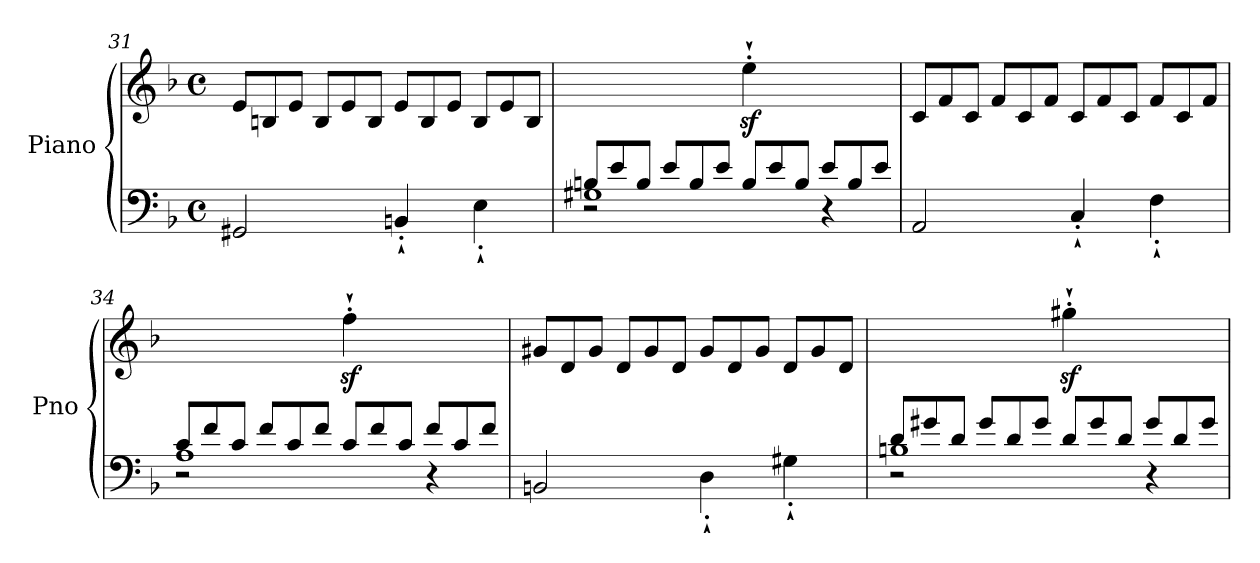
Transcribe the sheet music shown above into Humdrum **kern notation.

**kern	**kern
*part1	*part1
*staff2	*staff1
*I"Piano	*
*I'Pno	*
!!LO:LB:g=z
*clefF4	*clefG2
*k[b-]	*k[b-]
*M4/4	*M4/4
*met(c)	*met(c)
=31	=31
*^	*
*	*	*Xtuplet
1ryy	2GG#X/	12e/L
.	.	12Bn/
.	.	12e/J
.	.	12B/L
.	.	12e/
.	.	12B/J
.	4BBn'`/	12e/L
.	.	12B/
.	.	12e/J
.	4E'`\	12B/L
.	.	12e/
.	.	12B/J
*v	*v	*
=32	=32
*Xtuplet	*
*^	*
*	*^	*
12Bn/L	2r	1G#X	2ryy
12e/	.	.	.
12B/J	.	.	.
12e/L	.	.	.
12B/	.	.	.
12e/J	.	.	.
12B/L	4ryy	.	4eez>'`\
12e/	.	.	.
12B/J	.	.	.
12e/L	4r	.	4ryy
12B/	.	.	.
12e/J	.	.	.
*	*v	*v	*
=33	=33	=33
1ryy	2AA/	12c/L
.	.	12f/
.	.	12c/J
.	.	12f/L
.	.	12c/
.	.	12f/J
.	4C'`/	12c/L
.	.	12f/
.	.	12c/J
.	4F'`\	12f/L
.	.	12c/
.	.	12f/J
!!LO:LB:g=z
=34	=34	=34
*	*^	*
12c/L	2r	1A	2ryy
12f/	.	.	.
12c/J	.	.	.
12f/L	.	.	.
12c/	.	.	.
12f/J	.	.	.
12c/L	4ryy	.	4ffz>'`\
12f/	.	.	.
12c/J	.	.	.
12f/L	4r	.	4ryy
12c/	.	.	.
12f/J	.	.	.
*	*v	*v	*
=35	=35	=35
1ryy	2BBn/	12g#X/L
.	.	12d/
.	.	12g#/J
.	.	12d/L
.	.	12g#/
.	.	12d/J
.	4D'`\	12g#/L
.	.	12d/
.	.	12g#/J
.	4G#X'`\	12d/L
.	.	12g#/
.	.	12d/J
!!LO:LB:g=z
=36	=36	=36
*	*^	*
12d/L	2r	1Bn	2ryy
12g#X/	.	.	.
12d/J	.	.	.
12g#/L	.	.	.
12d/	.	.	.
12g#/J	.	.	.
12d/L	4ryy	.	4gg#Xz>'`\
12g#/	.	.	.
12d/J	.	.	.
12g#/L	4r	.	4ryy
12d/	.	.	.
12g#/J	.	.	.
*v	*v	*v	*
=	=
*-	*-
